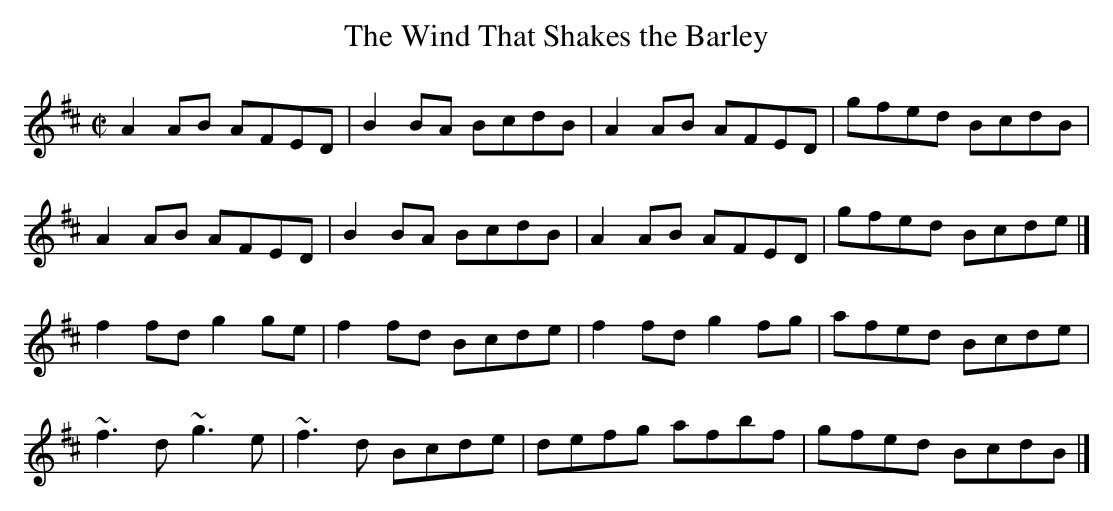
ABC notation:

X:1
T:Wind That Shakes the Barley, The
M:C|
L:1/8
K:D
A2AB AFED|B2BA BcdB|A2AB AFED|gfed BcdB|!
A2AB AFED|B2BA BcdB|A2AB AFED|gfed Bcde|]!
f2fd g2ge|f2fd Bcde|f2fd g2fg|afed Bcde|!
~f3d ~g3e|~f3d Bcde|defg afbf|gfed BcdB|]!
